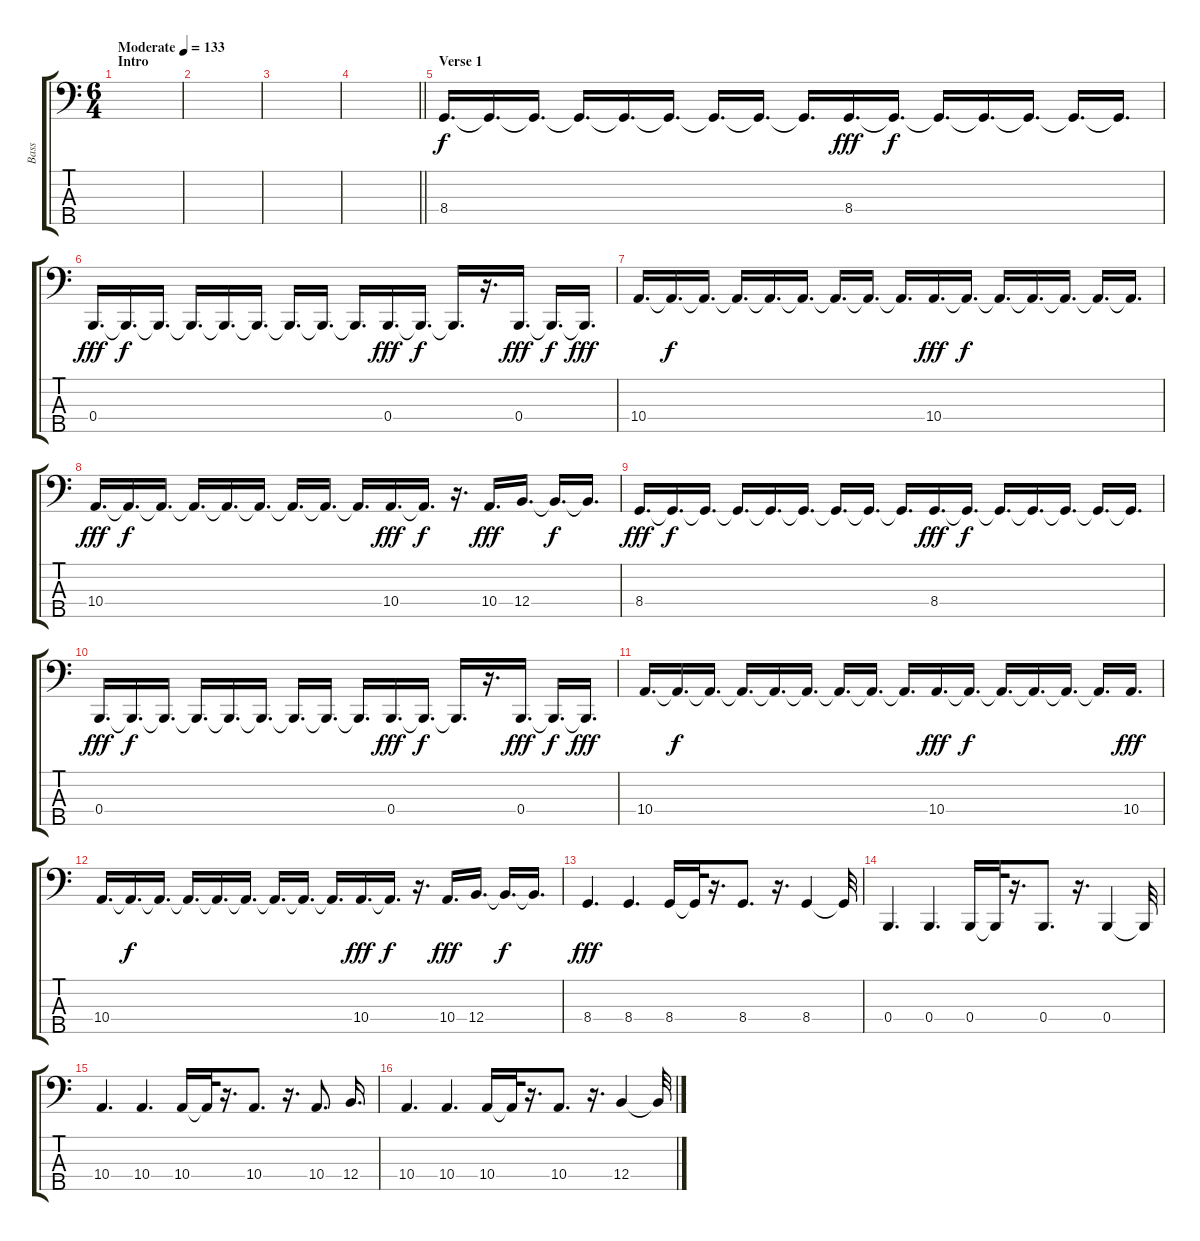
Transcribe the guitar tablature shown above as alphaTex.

\track ("Bass" "Bass") {instrument electricbassfinger}
\staff {score tabs}
\tuning (E2 B1 Gb1 B0 Gb0) {hide}
\ts (6 4)
\section ("" "Intro")
\tempo (133 "Moderate")
\clef f4
\ks c
|
|
|
\barLineRight lightlight
|
\section ("" "Verse 1")
8.4.16{d} 8.4{t}.16{d dy f} 8.4{t}.16{d} 8.4{t}.16{d} 8.4{t}.16{d} 8.4{t}.16{d} 8.4{t}.16{d} 8.4{t}.16{d} 8.4{t}.16{d} 8.4.16{d dy fff} 8.4{t}.16{d dy f} 8.4{t}.16{d} 8.4{t}.16{d} 8.4{t}.16{d} 8.4{t}.16{d} 8.4{t}.16{d} |
0.4.16{d dy fff} 0.4{t}.16{d dy f} 0.4{t}.16{d} 0.4{t}.16{d} 0.4{t}.16{d} 0.4{t}.16{d} 0.4{t}.16{d} 0.4{t}.16{d} 0.4{t}.16{d} 0.4.16{d dy fff} 0.4{t}.16{d dy f} 0.4{t}.16{d} r.16{d} 0.4.16{d dy fff} 0.4{t}.16{d dy f} 0.4{t}.16{d dy fff} |
10.4.16{d} 10.4{t}.16{d dy f} 10.4{t}.16{d} 10.4{t}.16{d} 10.4{t}.16{d} 10.4{t}.16{d} 10.4{t}.16{d} 10.4{t}.16{d} 10.4{t}.16{d} 10.4.16{d dy fff} 10.4{t}.16{d dy f} 10.4{t}.16{d} 10.4{t}.16{d} 10.4{t}.16{d} 10.4{t}.16{d} 10.4{t}.16{d} |
10.4.16{d dy fff} 10.4{t}.16{d dy f} 10.4{t}.16{d} 10.4{t}.16{d} 10.4{t}.16{d} 10.4{t}.16{d} 10.4{t}.16{d} 10.4{t}.16{d} 10.4{t}.16{d} 10.4.16{d dy fff} 10.4{t}.16{d dy f} r.16{d} 10.4.16{d dy fff} 12.4.16{d} 12.4{t}.16{d dy f} 12.4{t}.16{d} |
8.4.16{d dy fff} 8.4{t}.16{d dy f} 8.4{t}.16{d} 8.4{t}.16{d} 8.4{t}.16{d} 8.4{t}.16{d} 8.4{t}.16{d} 8.4{t}.16{d} 8.4{t}.16{d} 8.4.16{d dy fff} 8.4{t}.16{d dy f} 8.4{t}.16{d} 8.4{t}.16{d} 8.4{t}.16{d} 8.4{t}.16{d} 8.4{t}.16{d} |
0.4.16{d dy fff} 0.4{t}.16{d dy f} 0.4{t}.16{d} 0.4{t}.16{d} 0.4{t}.16{d} 0.4{t}.16{d} 0.4{t}.16{d} 0.4{t}.16{d} 0.4{t}.16{d} 0.4.16{d dy fff} 0.4{t}.16{d dy f} 0.4{t}.16{d} r.16{d} 0.4.16{d dy fff} 0.4{t}.16{d dy f} 0.4{t}.16{d dy fff} |
10.4.16{d} 10.4{t}.16{d dy f} 10.4{t}.16{d} 10.4{t}.16{d} 10.4{t}.16{d} 10.4{t}.16{d} 10.4{t}.16{d} 10.4{t}.16{d} 10.4{t}.16{d} 10.4.16{d dy fff} 10.4{t}.16{d dy f} 10.4{t}.16{d} 10.4{t}.16{d} 10.4{t}.16{d} 10.4{t}.16{d} 10.4.16{d dy fff} |
10.4.16{d} 10.4{t}.16{d dy f} 10.4{t}.16{d} 10.4{t}.16{d} 10.4{t}.16{d} 10.4{t}.16{d} 10.4{t}.16{d} 10.4{t}.16{d} 10.4{t}.16{d} 10.4.16{d dy fff} 10.4{t}.16{d dy f} r.16{d} 10.4.16{d dy fff} 12.4.16{d} 12.4{t}.16{d dy f} 12.4{t}.16{d} |
8.4.4{d dy fff} 8.4.4{d} 8.4.16 8.4{t}.32 r.16{d} 8.4.8{d} r.16{d} 8.4.4 8.4{t}.32 |
0.4.4{d} 0.4.4{d} 0.4.16 0.4{t}.32 r.16{d} 0.4.8{d} r.16{d} 0.4.4 0.4{t}.32 |
10.4.4{d} 10.4.4{d} 10.4.16 10.4{t}.32 r.16{d} 10.4.8{d} r.16{d} 10.4.8{d} 12.4.16{d} |
10.4.4{d} 10.4.4{d} 10.4.16 10.4{t}.32 r.16{d} 10.4.8{d} r.16{d} 12.4.4 12.4{t}.32
